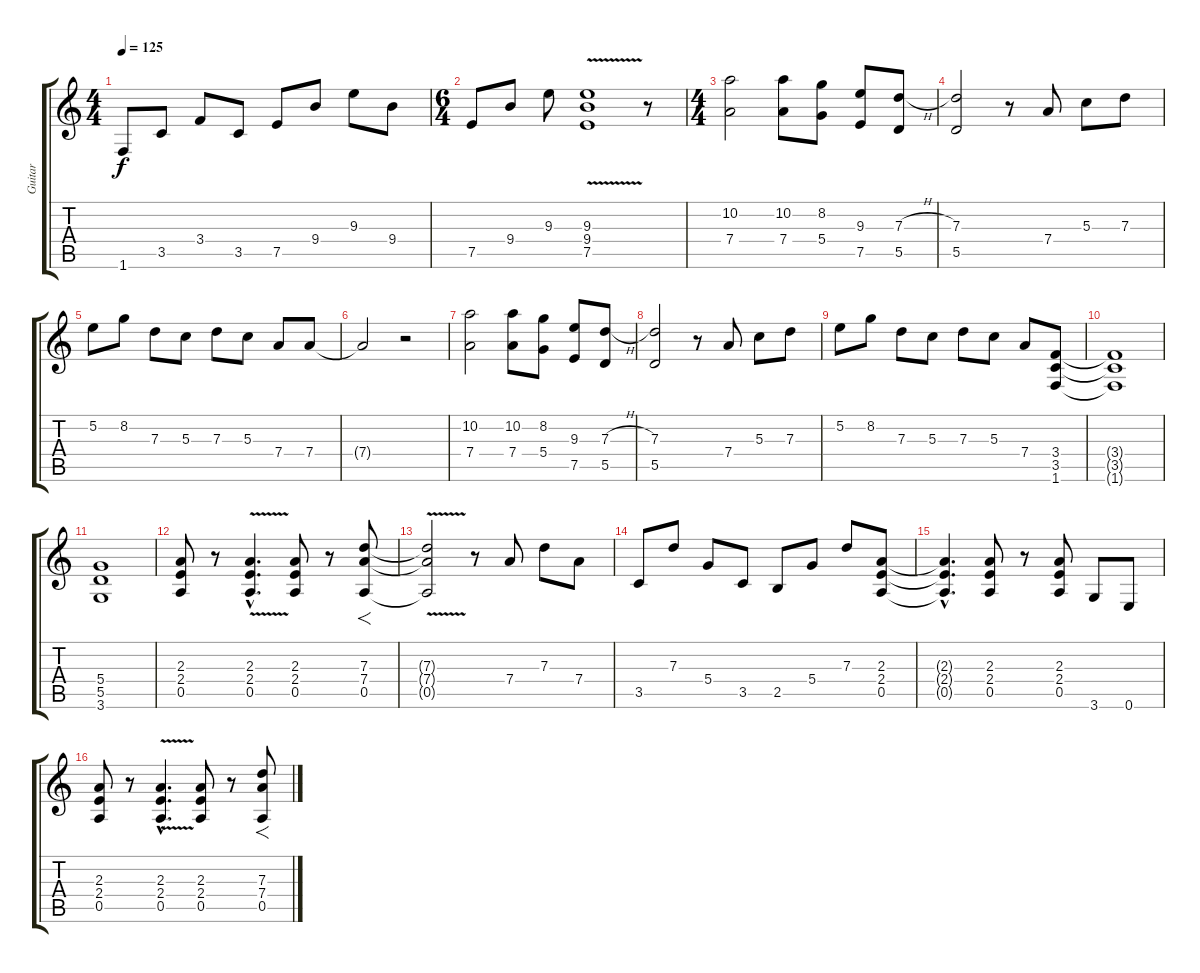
\track ("Guitar" "Guitar") {instrument distortionguitar}
\staff {score tabs}
\tuning (E4 B3 G3 D3 A2 E2) {hide}
\ts (4 4)
\tempo 125
\clef g2
\ks c
1.6.8{dy f} 3.5.8 3.4.8 3.5.8 7.5.8 9.4.8 9.3.8 9.4.8 |
\ts (6 4)
7.5.8 9.4.8 9.3.8 (9.3{v} 9.4{v} 7.5{v}).1 r.8 |
\ts (4 4)
(10.2 7.4).2 (10.2 7.4).8 (8.2 5.4).8 (9.3 7.5).8 (7.3{h} 5.5).8 |
(7.3 5.5).2 r.8 7.4.8 5.3.8 7.3.8 |
5.2.8 8.2.8 7.3.8 5.3.8 7.3.8 5.3.8 7.4.8 7.4.8 |
7.4{t}.2 r.2 |
(10.2 7.4).2 (10.2 7.4).8 (8.2 5.4).8 (9.3 7.5).8 (7.3{h} 5.5).8 |
(7.3 5.5).2 r.8 7.4.8 5.3.8 7.3.8 |
5.2.8 8.2.8 7.3.8 5.3.8 7.3.8 5.3.8 7.4.8 (3.4 3.5 1.6).8 |
(3.4{t} 3.5{t} 1.6{t}).1 |
(5.4 5.5 3.6).1 |
(2.3 2.4 0.5).8 r.8 (2.3{v hac} 2.4{v hac} 0.5{v hac}).4{d} (2.3 2.4 0.5).8 r.8 (7.3 7.4 0.5).8{f} |
(7.3{v t} 7.4{v t} 0.5{v t}).2 r.8 7.4.8 7.3.8 7.4.8 |
3.5.8 7.3.8 5.4.8 3.5.8 2.5.8 5.4.8 7.3.8 (2.3 2.4 0.5).8 |
(2.3{hac t} 2.4{hac t} 0.5{hac t}).4{d} (2.3 2.4 0.5).8 r.8 (2.3 2.4 0.5).8 3.6.8 0.6.8 |
(2.3 2.4 0.5).8 r.8 (2.3{v hac} 2.4{v hac} 0.5{v hac}).4{d} (2.3 2.4 0.5).8 r.8 (7.3 7.4 0.5).8{f}
